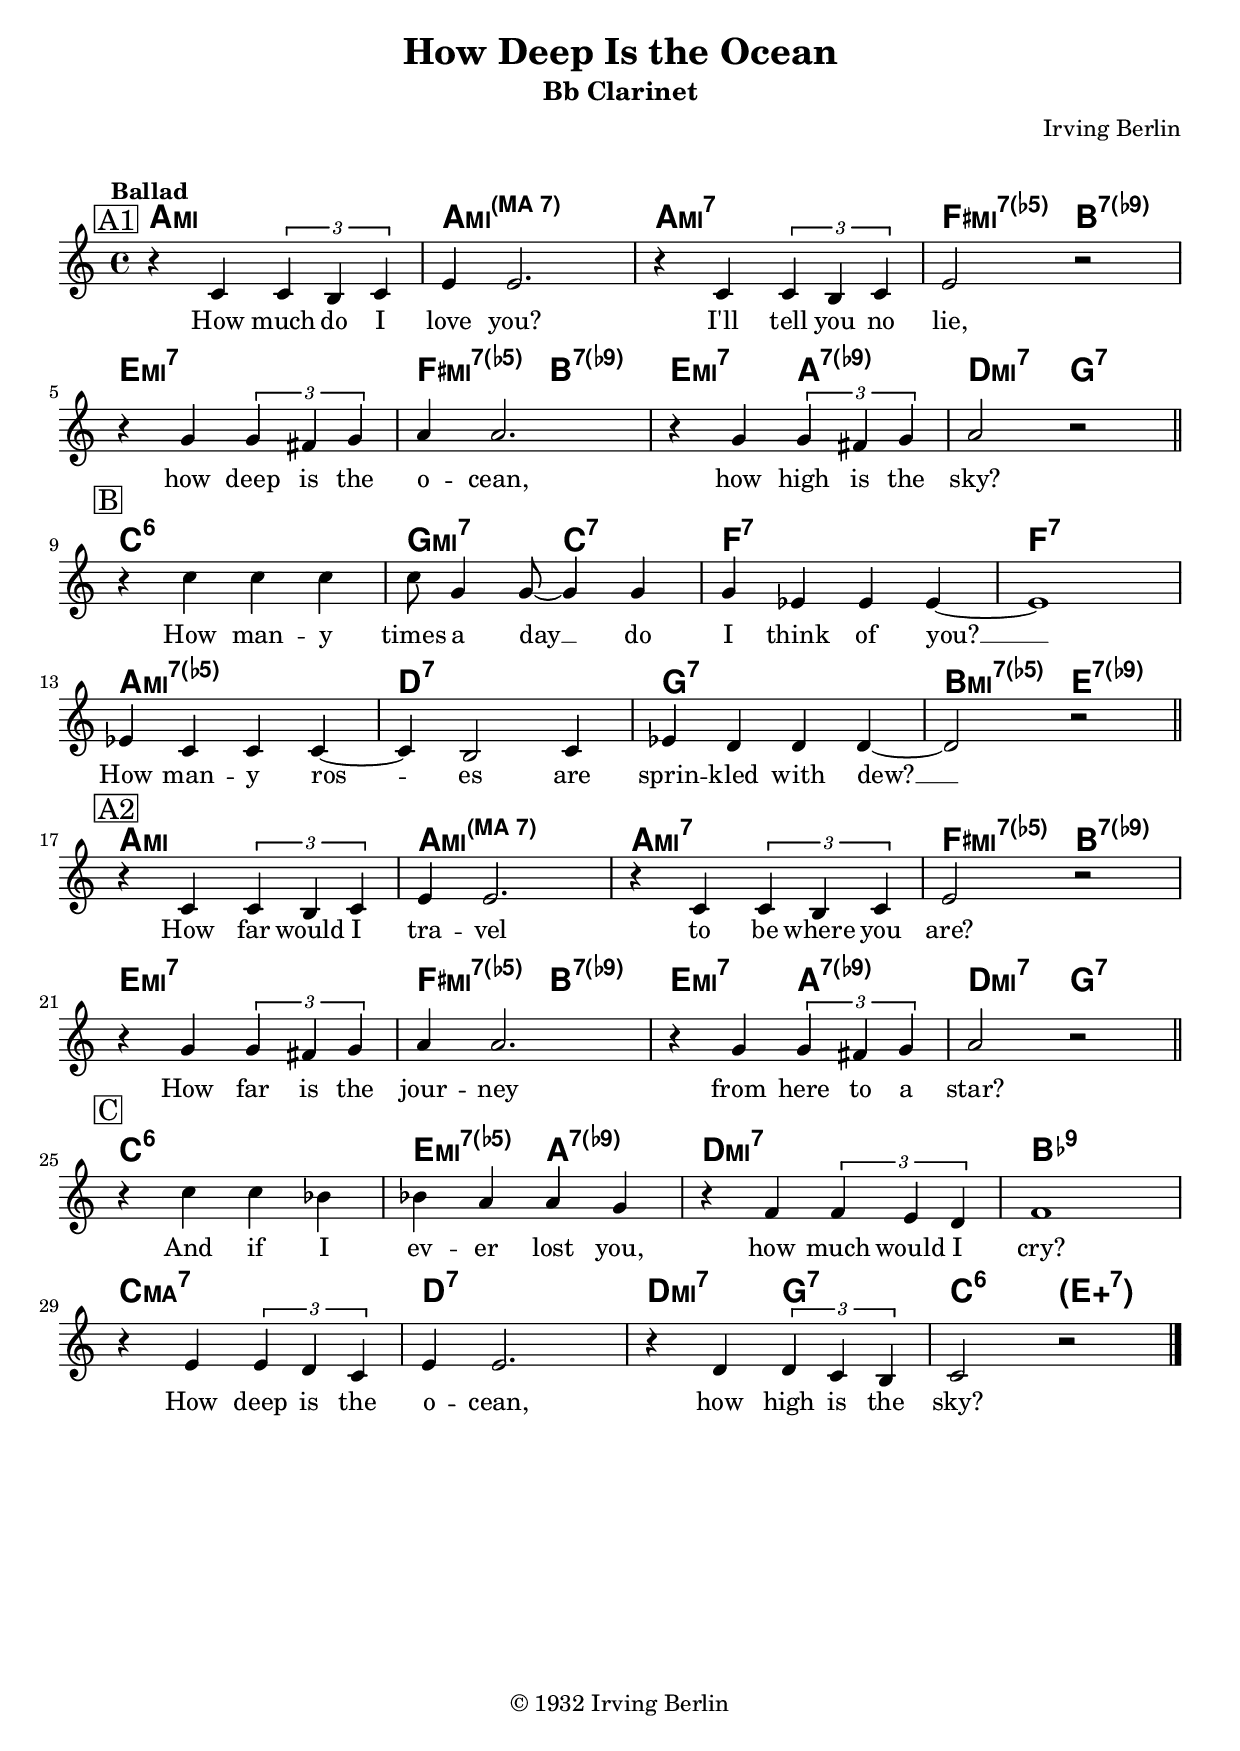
\version "2.24.0"

\include "english.ly"

instrument = "Bb Clarinet"
whatKey = c
whatClef = "treble"

%% -*- Mode: LilyPond -*-

\include "lead-sheets.ily"

\header {
  title = "How Deep Is the Ocean"
  subtitle = \instrument
  composer = "Irving Berlin"
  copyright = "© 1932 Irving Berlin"
}

refrainLyrics = \lyricmode {
  How much do I love you?
  I'll tell you no lie,
  how deep is the o -- cean,
  how high is the sky?

  How man -- y times a day __ do I think of you? __
  How man -- y ros -- es are sprin -- kled with dew? __
  
  How far would I tra -- vel
  to be where you are?
  How far is the jour -- ney from here to a star?
  
  And if I ev -- er lost you,
  how much would I cry?
  How deep is the o -- cean,
  how high is the sky?
}

refrainChords = \chordmode {
  c1:m c1:m7+ c1:m7 a2:m7.5- d2:7.9-
  g1:m7 a2:m7.5- d2:7.9- g2:m7 c2:7.9- f2:m7 bf2:7
  
  ef1:6 bf2:m7 ef2:7 af1:7 af1:7
  c1:m7.5- f1:7 bf1:7 d2:m7.5- g2:7.9-

  c1:m c1:m7+ c1:m7 a2:m7.5- d2:7.9-
  g1:m7 a2:m7.5- d2:7.9- g2:m7 c2:7.9- f2:m7 bf2:7
  
  ef1:6 g2:m7.5- c2:7.9- f1:m7 df1:9
  ef1:maj7 f1:7 f2:m7 bf2:7 ef2:6 \chordInsideParens{ g2:7.5+ }
}

refrainKey = ef

refrainMelody = \relative f' {
  \time 4/4
  \key \refrainKey \major
  \clef \whatClef
  \tempo "Ballad"

  \mark \markup{ \box "A1" }
  
  r4 ef4 \tuplet 3/2 { ef4 d4 ef4 } | g4 g2. |
  r4 ef4 \tuplet 3/2 { ef4 d4 ef4 } | g2 r2 |
  r4 bf4 \tuplet 3/2 { bf4 a4 bf4 } | c4 c2. |
  r4 bf4 \tuplet 3/2 { bf4 a4 bf4 } | c2 r2 |
  
  \bar "||"
  \break

  \mark \markup{ \box "B" }
  
  r4 ef4 ef4 ef4 | ef8 bf4 bf8~ bf4 bf4 |
  bf4 gf4 gf4 gf4~ | gf1 |
  gf4 ef4 ef4 ef4~ | ef4 d2 ef4 |
  gf4 f4 f4 f4~ | f2 r2 |

  \bar "||"
  \break

  \mark \markup{ \box "A2" }
  
  r4 ef4 \tuplet 3/2 { ef4 d4 ef4 } | g4 g2. |
  r4 ef4 \tuplet 3/2 { ef4 d4 ef4 } | g2 r2 |
  r4 bf4 \tuplet 3/2 { bf4 a4 bf4 } | c4 c2. |
  r4 bf4 \tuplet 3/2 { bf4 a4 bf4 } | c2 r2 |
  
  \bar "||"
  \break

  \mark \markup{ \box "C" }
  
  r4 ef4 ef4 df4 | df4 c4 c4 bf4 |
  r4 af4 \tuplet 3/2 { af4 g4 f4  } | af1 |
  r4 g4 \tuplet 3/2 { g4 f4 ef4 } | g4 g2. |
  r4 f4 \tuplet 3/2 { f4 ef4 d4 } | ef2 r2 |

  \bar "|."
}

\include "paper.ily"

\markup {
  % Leave a gap after the header
  \vspace #1
}

\include "refrain.ily"

